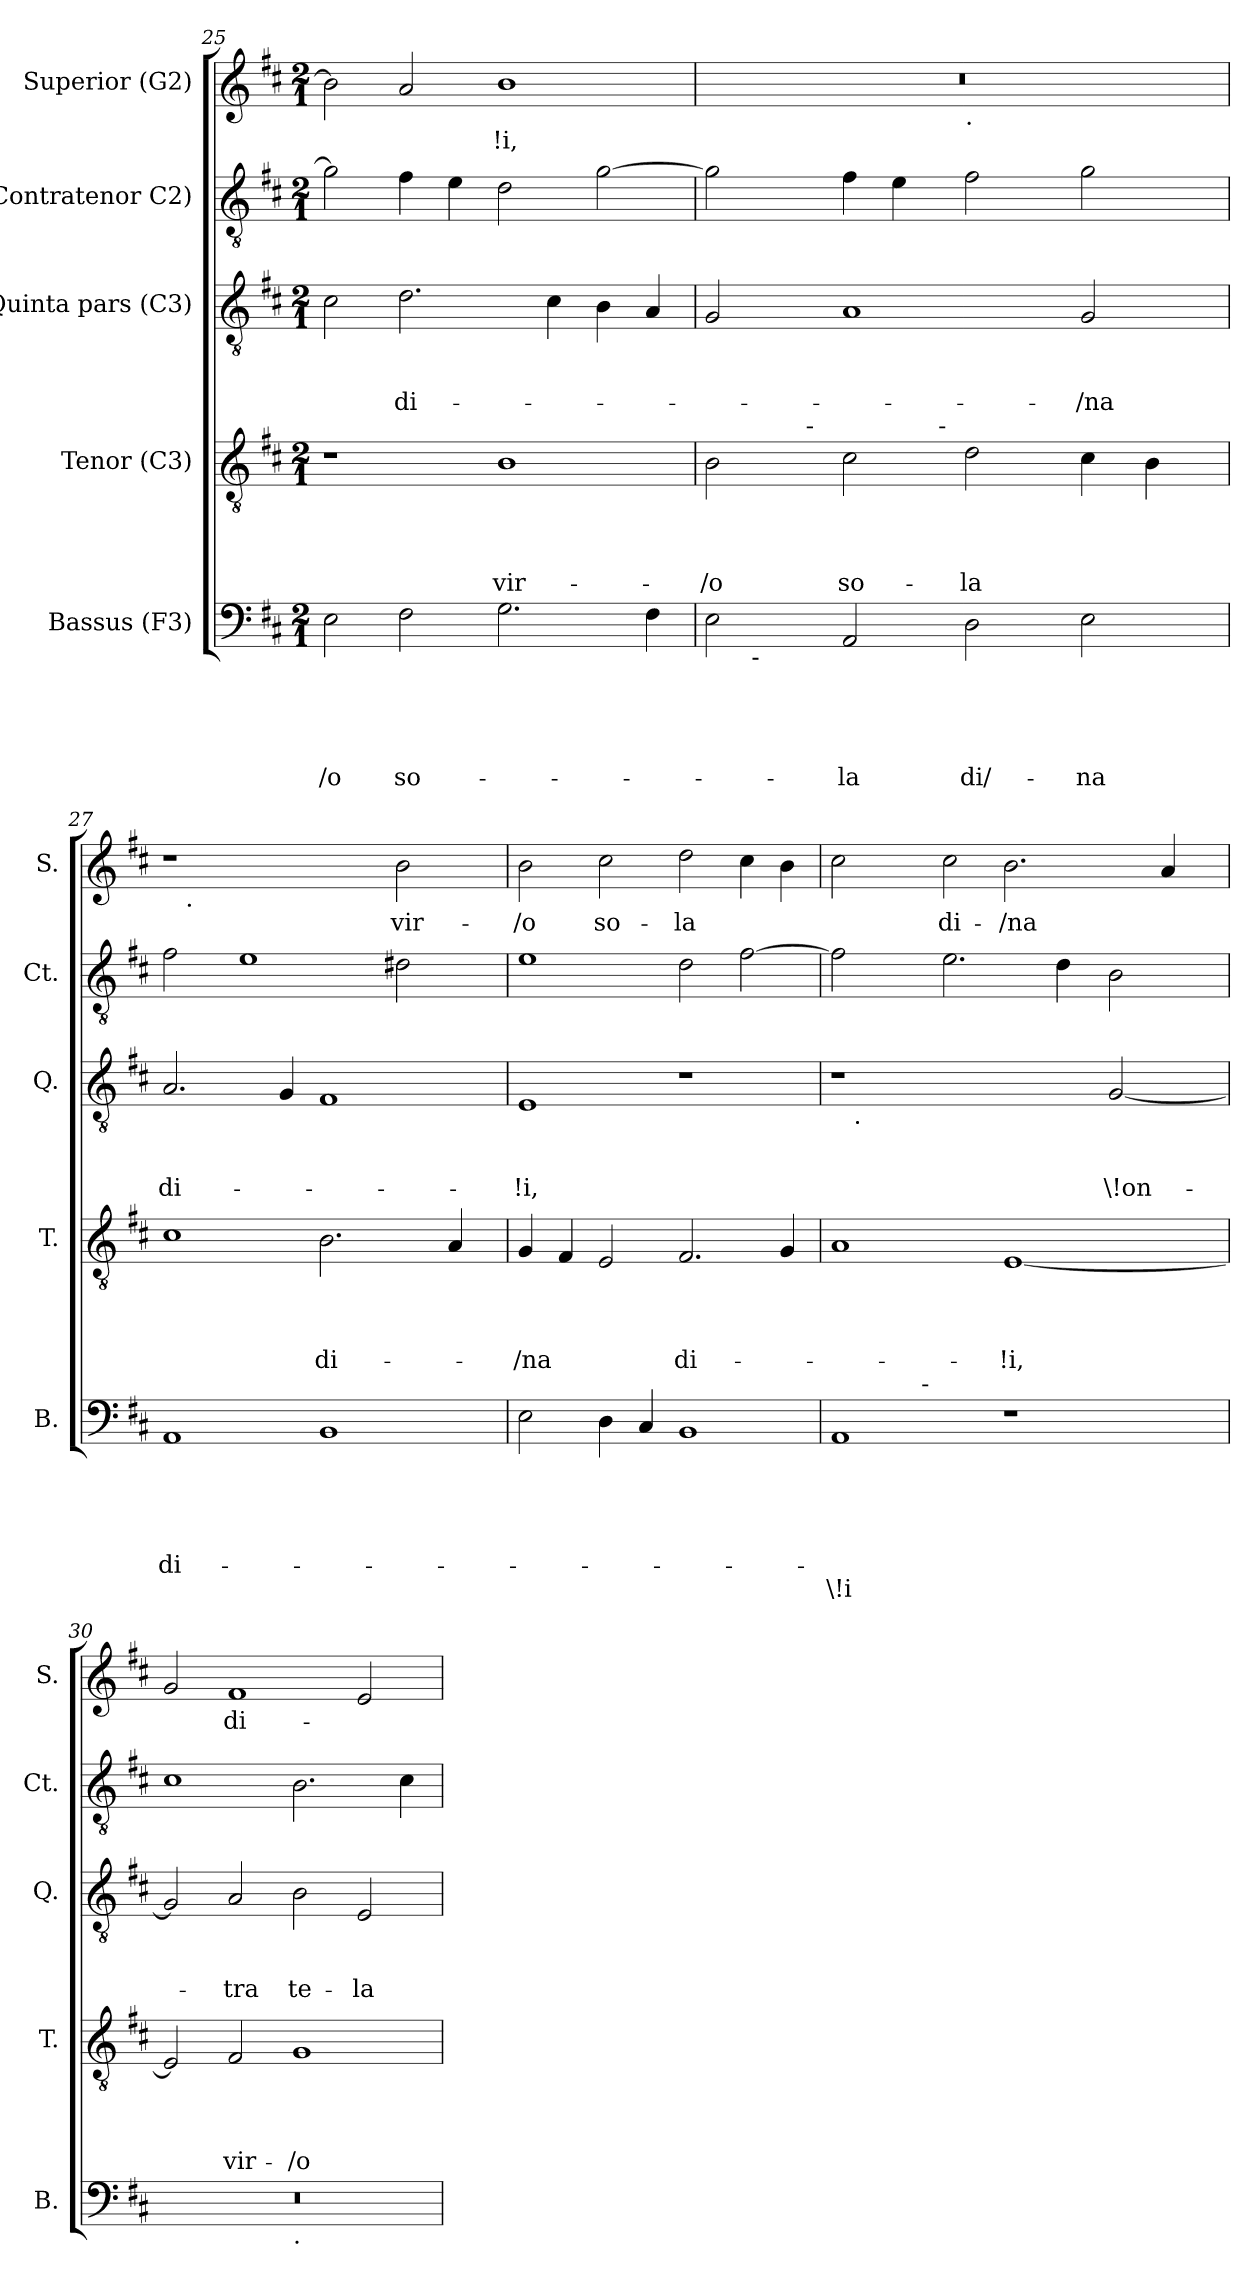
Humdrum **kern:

**kern	**text	**text	**text	**text	**text	**text	**kern	**text	**text	**text	**text	**kern	**text	**text	**text	**kern	**kern	**text
*part5	*part5	*part5	*part5	*part5	*part5	*part5	*part4	*part4	*part4	*part4	*part4	*part3	*part3	*part3	*part3	*part2	*part1	*part1
*staff5	*staff5	*staff5	*staff5	*staff5	*staff5	*staff5	*staff4	*staff4	*staff4	*staff4	*staff4	*staff3	*staff3	*staff3	*staff3	*staff2	*staff1	*staff1
*I"Bassus (F3)	*	*	*	*	*	*	*I"Tenor (C3)	*	*	*	*	*I"Quinta pars (C3)	*	*	*	*I"Contratenor C2)	*I"Superior (G2)	*
*I'B.	*	*	*	*	*	*	*I'T.	*	*	*	*	*I'Q.	*	*	*	*I'Ct.	*I'S.	*
*clefF4	*	*	*	*	*	*	*clefGv2	*	*	*	*	*clefGv2	*	*	*	*clefGv2	*clefG2	*
*k[f#c#]	*	*	*	*	*	*	*k[f#c#]	*	*	*	*	*k[f#c#]	*	*	*	*k[f#c#]	*k[f#c#]	*
*D:	*	*	*	*	*	*	*D:	*	*	*	*	*D:	*	*	*	*D:	*D:	*
*M2/1	*	*	*	*	*	*	*M2/1	*	*	*	*	*M2/1	*	*	*	*M2/1	*M2/1	*
=25	=25	=25	=25	=25	=25	=25	=25	=25	=25	=25	=25	=25	=25	=25	=25	=25	=25	=25
!	!	!	!	!	!LO:LY:b	!	!	!	!	!	!	!	!	!	!	!	!	!
2E\	.	.	.	.	-/o	.	1r	.	.	.	.	2c#\	.	.	.	2g\]	2b\]	.
!	!	!	!	!	!LO:LY:b	!	!	!	!	!	!	!	!	!	!LO:LY:b	!	!	!
2F#\	.	.	.	.	so-	.	.	.	.	.	.	2.d\	.	.	di-	4f#\	2a/	.
.	.	.	.	.	.	.	.	.	.	.	.	.	.	.	.	4e\	.	.
!	!	!	!	!	!	!	!	!	!	!	!LO:LY:b	!	!	!	!	!	!	!LO:LY:b
2.G\	.	.	.	.	.	.	1B	.	.	.	vir-	.	.	.	.	2d\	1b	-!i,
.	.	.	.	.	.	.	.	.	.	.	.	4c#\	.	.	.	.	.	.
.	.	.	.	.	.	.	.	.	.	.	.	4B\	.	.	.	[>2g\	.	.
4F#\	.	.	.	.	.	.	.	.	.	.	.	4A/	.	.	.	.	.	.
!!LO:PB:g=z
=26	=26	=26	=26	=26	=26	=26	=26	=26	=26	=26	=26	=26	=26	=26	=26	=26	=26	=26
!	!	!	!	!	!	!	!	!	!	!	!LO:LY:b	!	!	!	!	!	!	!
*^	*	*	*	*	*	*	*^	*	*	*	*	*	*	*	*	*	*^	*
*	*	*	*	*	*	*	*	*	*^	*	*	*	*	*	*	*	*	*	*	*	*
2E\	8ryy	.	.	.	.	.	.	2B\	4ryy	2ryy	.	.	.	-/o	2G/	.	.	.	2g\]	0r	1ryy	.
.	32ryy	.	.	.	.	.	.	.	.	.	.	.	.	.	.	.	.	.	.	.	.	.
!	!LO:TX:b:t=-	!	!	!	!	!	!	!	!	!	!	!	!	!	!	!	!	!	!	!	!	!
.	1ryy	.	.	.	.	.	.	.	.	.	.	.	.	.	.	.	.	.	.	.	.	.
.	.	.	.	.	.	.	.	.	16.ryy	.	.	.	.	.	.	.	.	.	.	.	.	.
!	!	!	!	!	!	!	!	!	!LO:TX:a:t=-	!	!	!	!	!	!	!	!	!	!	!	!	!
.	.	.	.	.	.	.	.	.	1ryy	.	.	.	.	.	.	.	.	.	.	.	.	.
!	!	!	!	!	!	!LO:LY:b	!	!	!	!	!	!	!	!LO:LY:b	!	!	!	!	!	!	!	!
2AA/	.	.	.	.	.	-la	.	2c#\	.	4ryy	.	.	.	so-	1A	.	.	.	4f#\	.	.	.
.	.	.	.	.	.	.	.	.	.	8ryy	.	.	.	.	.	.	.	.	4e\	.	.	.
.	.	.	.	.	.	.	.	.	.	32ryy	.	.	.	.	.	.	.	.	.	.	.	.
!	!	!	!	!	!	!	!	!	!	!LO:TX:a:t=-	!	!	!	!	!	!	!	!	!	!	!	!
.	.	.	.	.	.	.	.	.	.	1ryy	.	.	.	.	.	.	.	.	.	.	.	.
!	!	!	!	!	!	!	!	!	!	!	!	!	!	!	!	!	!	!	!	!	!LO:TX:b:t=.	!
!	!	!	!	!	!	!LO:LY:b	!	!	!	!	!	!	!	!LO:LY:b	!	!	!	!	!	!	!	!
2D\	.	.	.	.	.	di/-	.	2d\	.	.	.	.	.	-la	.	.	.	.	2f#\	.	1ryy	.
.	2ryy	.	.	.	.	.	.	.	.	.	.	.	.	.	.	.	.	.	.	.	.	.
.	.	.	.	.	.	.	.	.	2ryy	.	.	.	.	.	.	.	.	.	.	.	.	.
!	!	!	!	!	!	!LO:LY:b	!	!	!	!	!	!	!	!	!	!	!	!LO:LY:b	!	!	!	!
2E\	.	.	.	.	.	-na	.	4c#\	.	.	.	.	.	.	2G/	.	.	-/na	2g\	.	.	.
.	4ryy	.	.	.	.	.	.	.	.	.	.	.	.	.	.	.	.	.	.	.	.	.
.	.	.	.	.	.	.	.	4B\	.	.	.	.	.	.	.	.	.	.	.	.	.	.
.	.	.	.	.	.	.	.	.	8ryy	.	.	.	.	.	.	.	.	.	.	.	.	.
.	16.ryy	.	.	.	.	.	.	.	.	16.ryy	.	.	.	.	.	.	.	.	.	.	.	.
.	.	.	.	.	.	.	.	.	32ryy	.	.	.	.	.	.	.	.	.	.	.	.	.
=27	=27	=27	=27	=27	=27	=27	=27	=27	=27	=27	=27	=27	=27	=27	=27	=27	=27	=27	=27	=27	=27	=27
!	!	!	!	!	!	!LO:LY:b	!	!	!	!	!	!	!	!	!	!	!	!LO:LY:b	!	!	!	!
*v	*v	*	*	*	*	*	*	*	*	*	*	*	*	*	*	*	*	*	*	*	*	*
*	*	*	*	*	*	*	*v	*v	*v	*	*	*	*	*	*	*	*	*	*	*	*
1AA	.	.	.	.	di-	.	1c#	.	.	.	.	2.A/	.	.	di-	2f#\	1r	16.ryy	.
!	!	!	!	!	!	!	!	!	!	!	!	!	!	!	!	!	!	!LO:TX:b:t=.	!
.	.	.	.	.	.	.	.	.	.	.	.	.	.	.	.	.	.	1ryy	.
.	.	.	.	.	.	.	.	.	.	.	.	.	.	.	.	1e	.	.	.
.	.	.	.	.	.	.	.	.	.	.	.	4G/	.	.	.	.	.	.	.
!	!	!	!	!	!	!	!	!	!	!	!LO:LY:b	!	!	!	!	!	!	!	!
1BB	.	.	.	.	.	.	2.B\	.	.	.	di-	1F#	.	.	.	.	2ryy	.	.
.	.	.	.	.	.	.	.	.	.	.	.	.	.	.	.	.	.	2ryy	.
!	!	!	!	!	!	!	!	!	!	!	!	!	!	!	!	!	!	!	!LO:LY:b
.	.	.	.	.	.	.	.	.	.	.	.	.	.	.	.	2d#\	2b\	.	vir-
.	.	.	.	.	.	.	.	.	.	.	.	.	.	.	.	.	.	4ryy	.
.	.	.	.	.	.	.	4A/	.	.	.	.	.	.	.	.	.	.	.	.
.	.	.	.	.	.	.	.	.	.	.	.	.	.	.	.	.	.	8ryy	.
.	.	.	.	.	.	.	.	.	.	.	.	.	.	.	.	.	.	32ryy	.
=28	=28	=28	=28	=28	=28	=28	=28	=28	=28	=28	=28	=28	=28	=28	=28	=28	=28	=28	=28
!	!	!	!	!	!	!	!	!	!	!	!LO:LY:b	!	!	!	!LO:LY:b	!	!	!	!LO:LY:b
*	*	*	*	*	*	*	*	*	*	*	*	*	*	*	*	*	*v	*v	*
2E\	.	.	.	.	.	.	4G/	.	.	.	-/na	1E	.	.	-!i,	1e	2b\	-/o
.	.	.	.	.	.	.	4F#/	.	.	.	.	.	.	.	.	.	.	.
!	!	!	!	!	!	!	!	!	!	!	!	!	!	!	!	!	!	!LO:LY:b
4D\	.	.	.	.	.	.	2E/	.	.	.	.	.	.	.	.	.	2cc#\	so-
4C#/	.	.	.	.	.	.	.	.	.	.	.	.	.	.	.	.	.	.
!	!	!	!	!	!	!	!	!	!	!	!LO:LY:b	!	!	!	!	!	!	!LO:LY:b
1BB	.	.	.	.	.	.	2.F#/	.	.	.	di-	1r	.	.	.	2d\	2dd\	-la
.	.	.	.	.	.	.	.	.	.	.	.	.	.	.	.	[<2f#\	4cc#\	.
.	.	.	.	.	.	.	4G/	.	.	.	.	.	.	.	.	.	4b\	.
!!LO:LB:g=z
=29	=29	=29	=29	=29	=29	=29	=29	=29	=29	=29	=29	=29	=29	=29	=29	=29	=29	=29
!	!	!	!	!	!	!LO:LY:b:rj	!	!	!	!	!	!	!	!	!	!	!	!
*^	*	*	*	*	*	*	*	*	*	*	*	*^	*	*	*	*	*	*
1AA	4ryy	.	.	.	.	.	\!i	1A	.	.	.	.	1r	16.ryy	.	.	.	2f#\]	2cc#\	.
!	!	!	!	!	!	!	!	!	!	!	!	!	!	!LO:TX:b:t=.	!	!	!	!	!	!
.	.	.	.	.	.	.	.	.	.	.	.	.	.	1ryy	.	.	.	.	.	.
.	8ryy	.	.	.	.	.	.	.	.	.	.	.	.	.	.	.	.	.	.	.
.	32ryy	.	.	.	.	.	.	.	.	.	.	.	.	.	.	.	.	.	.	.
!	!LO:TX:a:t=-	!	!	!	!	!	!	!	!	!	!	!	!	!	!	!	!	!	!	!
.	1ryy	.	.	.	.	.	.	.	.	.	.	.	.	.	.	.	.	.	.	.
!	!	!	!	!	!	!	!	!	!	!	!	!	!	!	!	!	!	!	!	!LO:LY:b
.	.	.	.	.	.	.	.	.	.	.	.	.	.	.	.	.	.	2.e\	2cc#\	di-
!	!	!	!	!	!	!	!	!	!	!	!	!LO:LY:b	!	!	!	!	!	!	!	!LO:LY:b
1r	.	.	.	.	.	.	.	[<1E	.	.	.	-!i,	2ryy	.	.	.	.	.	2.b\	-/na
.	.	.	.	.	.	.	.	.	.	.	.	.	.	2ryy	.	.	.	.	.	.
.	.	.	.	.	.	.	.	.	.	.	.	.	.	.	.	.	.	4d\	.	.
.	2ryy	.	.	.	.	.	.	.	.	.	.	.	.	.	.	.	.	.	.	.
!	!	!	!	!	!	!	!	!	!	!	!	!	!	!	!	!	!LO:LY:b	!	!	!
.	.	.	.	.	.	.	.	.	.	.	.	.	[<2G/	.	.	.	\!on-	2B\	.	.
.	.	.	.	.	.	.	.	.	.	.	.	.	.	4ryy	.	.	.	.	.	.
.	.	.	.	.	.	.	.	.	.	.	.	.	.	.	.	.	.	.	4a/	.
.	.	.	.	.	.	.	.	.	.	.	.	.	.	8ryy	.	.	.	.	.	.
.	16.ryy	.	.	.	.	.	.	.	.	.	.	.	.	.	.	.	.	.	.	.
.	.	.	.	.	.	.	.	.	.	.	.	.	.	32ryy	.	.	.	.	.	.
*	*	*	*	*	*	*	*	*	*	*	*	*	*v	*v	*	*	*	*	*	*
=30	=30	=30	=30	=30	=30	=30	=30	=30	=30	=30	=30	=30	=30	=30	=30	=30	=30	=30	=30
0r	1ryy	.	.	.	.	.	.	2E/]	.	.	.	.	2G/]	.	.	.	1c#	2g/	.
!	!	!	!	!	!	!	!	!	!	!	!	!LO:LY:b	!	!	!	!LO:LY:b	!	!	!LO:LY:b
.	.	.	.	.	.	.	.	2F#/	.	.	.	vir-	2A/	.	.	-tra	.	1f#	di-
!	!LO:TX:b:t=.	!	!	!	!	!	!	!	!	!	!	!	!	!	!	!	!	!	!
!	!	!	!	!	!	!	!	!	!	!	!	!LO:LY:b	!	!	!	!LO:LY:b	!	!	!
.	1ryy	.	.	.	.	.	.	1G	.	.	.	-/o	2B\	.	.	te-	2.B\	.	.
!	!	!	!	!	!	!	!	!	!	!	!	!	!	!	!	!LO:LY:b	!	!	!
.	.	.	.	.	.	.	.	.	.	.	.	.	2E/	.	.	-la	.	2e/	.
.	.	.	.	.	.	.	.	.	.	.	.	.	.	.	.	.	4c#\	.	.
*v	*v	*	*	*	*	*	*	*	*	*	*	*	*	*	*	*	*	*	*
=	=	=	=	=	=	=	=	=	=	=	=	=	=	=	=	=	=	=
*-	*-	*-	*-	*-	*-	*-	*-	*-	*-	*-	*-	*-	*-	*-	*-	*-	*-	*-
